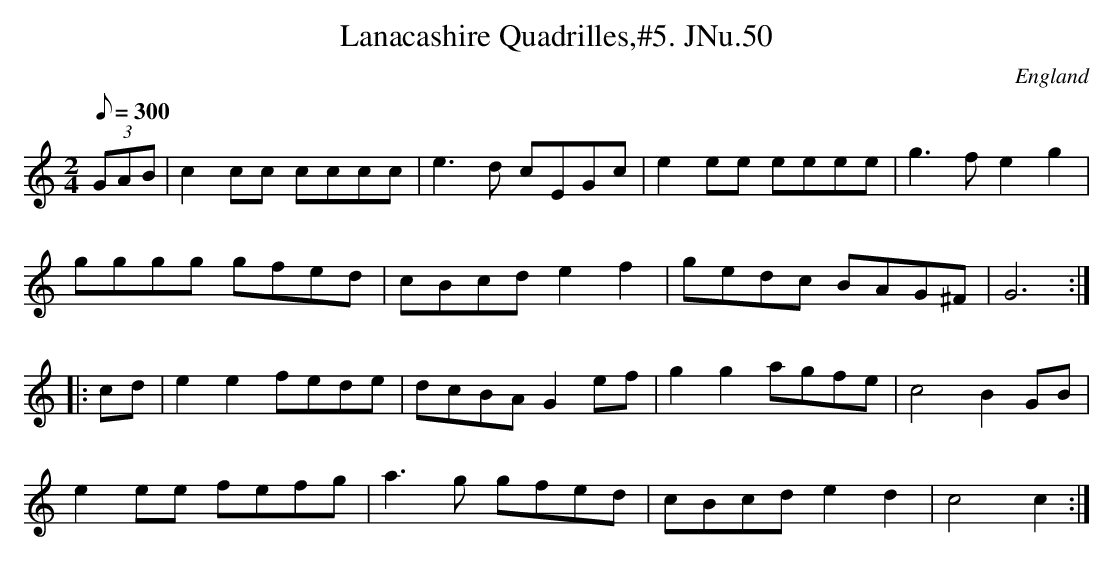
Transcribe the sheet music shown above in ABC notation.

X:1
T:Lanacashire Quadrilles,#5. JNu.50
M:2/4
L:1/8
Q:300
O:England
K:C
(3GAB|c2cc cccc|e3d cEGc|e2ee eeee|g3f e2g2|!
gggg gfed|cBcd e2f2|gedc BAG^F|G6::!
cd|e2e2 fede|dcBA G2ef|g2g2 agfe|c4 B2GB|!
e2ee fefg|a3g gfed|cBcd e2d2|c4c2:|]
